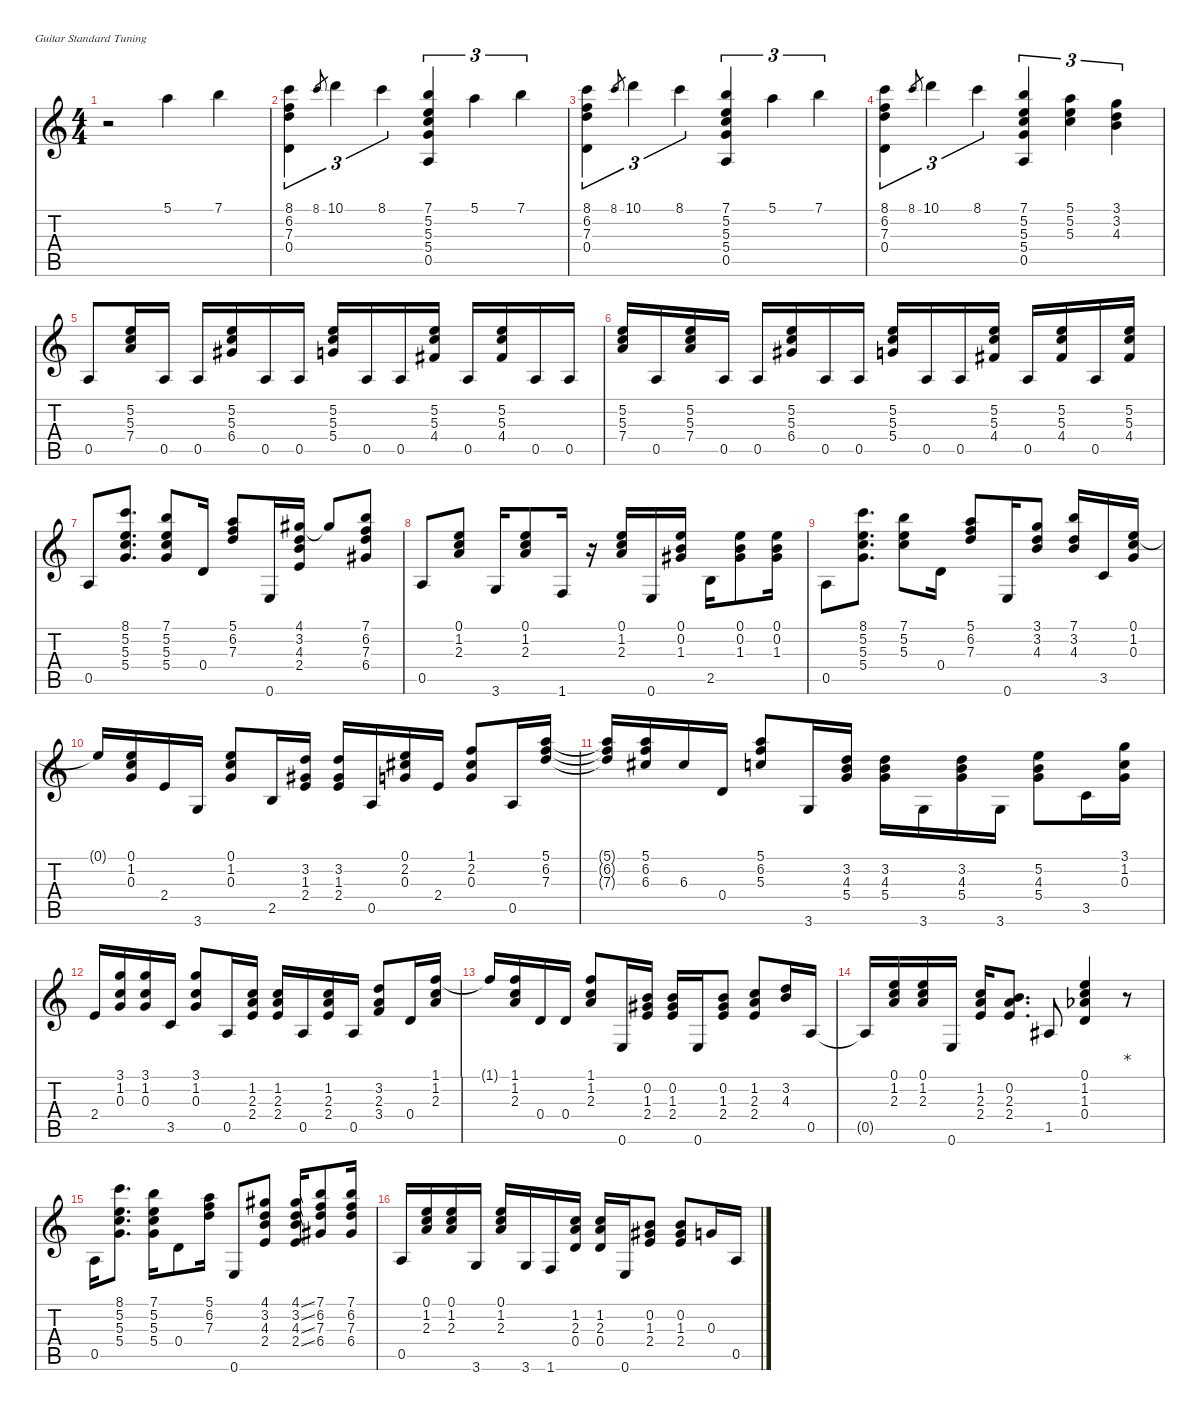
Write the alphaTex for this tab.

\defaultSystemsLayout 4
\hideDynamics
\bracketExtendMode nobrackets
\singleTrackTrackNamePolicy hidden
\multiTrackTrackNamePolicy hidden
\firstSystemTrackNameOrientation horizontal
\otherSystemsTrackNameOrientation horizontal
\extendBarLines
\chordDiagramsInScore
\track ("Guitarra" "n.guit.") {instrument acousticguitarnylon}
\staff {score tabs}
\tuning (E4 B3 G3 D3 A2 E2)
\ts (4 4)
\tempo (87 hide)
\clef g2
\ks c
r.2{dy mf beam Down} 5.1.4{beam Down} 7.1.4{beam Down} |
(8.1 6.2 7.3 0.4).4{tu (3 2) beam Down} 8.1.8{tu (3 2) gr beam Up} 10.1.4{tu (3 2) beam Down} 8.1.4{tu (3 2) beam Down} (7.1 5.2 5.3 5.4 0.5).4{tu (3 2) beam Up} 5.1.4{tu (3 2) beam Down} 7.1.4{tu (3 2) beam Down} |
(8.1 6.2 7.3 0.4).4{tu (3 2) beam Down} 8.1.8{tu (3 2) gr beam Up} 10.1.4{tu (3 2) beam Down} 8.1.4{tu (3 2) beam Down} (7.1 5.2 5.3 5.4 0.5).4{tu (3 2) beam Up} 5.1.4{tu (3 2) beam Down} 7.1.4{tu (3 2) beam Down} |
(8.1 6.2 7.3 0.4).4{tu (3 2) beam Down} 8.1.8{tu (3 2) gr beam Up} 10.1.4{tu (3 2) beam Down} 8.1.4{tu (3 2) beam Down} (7.1 5.2 5.3 5.4 0.5).4{tu (3 2) beam Up} (5.1 5.2 5.3).4{tu (3 2) beam Down} (3.1 3.2 4.3).4{tu (3 2) beam Down} |
0.5.8{beam Up} (5.2 5.3 7.4).16{beam Up} 0.5.16{beam Up} 0.5.16{beam Up} (5.2 5.3 6.4{acc #}).16{beam Up} 0.5.16{beam Up} 0.5.16{beam Up} (5.2 5.3 5.4).16{beam Up} 0.5.16{beam Up} 0.5.16{beam Up} (5.2 5.3 4.4{acc #}).16{beam Up} 0.5.16{beam Up} (5.2 5.3 4.4{acc #}).16{beam Up} 0.5.16{beam Up} 0.5.16{beam Up} |
(5.2 5.3 7.4).16{beam Up} 0.5.16{beam Up} (5.2 5.3 7.4).16{beam Up} 0.5.16{beam Up} 0.5.16{beam Up} (5.2 5.3 6.4{acc #}).16{beam Up} 0.5.16{beam Up} 0.5.16{beam Up} (5.2 5.3 5.4).16{beam Up} 0.5.16{beam Up} 0.5.16{beam Up} (5.2 5.3 4.4{acc #}).16{beam Up} 0.5.16{beam Up} (5.2 5.3 4.4{acc #}).16{beam Up} 0.5.16{beam Up} (5.2 5.3 4.4{acc #}).16{beam Up} |
0.5.8{beam Up} (8.1 5.2 5.3 5.4).8{d beam Up} (7.1 5.2 5.3 5.4).8{beam Up} 0.4.16{beam Up} (5.1 6.2 7.3).8{beam Up} 0.6.16{beam Up} (3.2 4.3 4.1{acc #} 2.4).16{beam Up} 4.1{t acc #}.8{beam Up} (7.1 6.2 7.3 6.4{acc #}).8{beam Up} |
0.5.8{beam Up} (0.1 1.2 2.3).8{beam Up} 3.6.16{beam Up} (0.1 1.2 2.3).8{beam Up} 1.6.16{beam Up} r.16{beam Up} (0.1 1.2 2.3).16{beam Down} 0.6.16{beam Down} (0.1 0.2 1.3{acc #}).16{beam Down} 2.5.16{beam Down} (0.1 0.2 1.3{acc #}).8{beam Down} (0.1 0.2 1.3{acc #}).16{beam Down} |
0.5.8{beam Down} (8.1 5.2 5.3 5.4).8{d beam Down} (7.1 5.2 5.3).8{beam Down} 0.4.16{beam Down} (5.1 6.2 7.3).8{beam Up} 0.6.16{beam Up} (3.2 4.3 3.1).8{beam Up} (7.1 3.2 4.3).16{beam Up} 3.5.16{beam Up} (0.1 1.2 0.3).16{beam Up} |
0.1{t}.16{beam Up} (0.1 1.2 0.3).16{beam Up} 2.4.16{beam Up} 3.6.16{beam Up} (0.1 1.2 0.3).8{beam Up} 2.5.16{beam Up} (3.2 1.3{acc #} 2.4).16{beam Up} (3.2 1.3{acc #} 2.4).16{beam Up} 0.5.16{beam Up} (0.1 2.2{acc #} 0.3).16{beam Up} 2.4.16{beam Up} (1.1 0.3 2.2{acc #}).8{beam Up} 0.5.16{beam Up} (5.1 6.2 7.3).16{beam Up} |
(5.1{t} 6.2{t} 7.3{t}).16{beam Up} (5.1 6.2 6.3{acc #}).16{beam Up} 6.3{acc #}.16{beam Up} 0.4.16{beam Up} (6.2 5.3 5.1).8{beam Up} 3.6.16{beam Up} (5.4 3.2 4.3).16{beam Up} (5.4 3.2 4.3).16{beam Down} 3.6.16{beam Down} (5.4 3.2 4.3).16{beam Down} 3.6.16{beam Down} (5.2 4.3 5.4).8{beam Down} 3.5.16{beam Down} (1.2 3.1 0.3).16{beam Down} |
2.4.16{beam Up} (3.1 1.2 0.3).16{beam Up} (1.2 3.1 0.3).16{beam Up} 3.5.16{beam Up} (3.1 1.2 0.3).8{beam Up} 0.5.16{beam Up} (1.2 2.3 2.4).16{beam Up} (1.2 2.3 2.4).16{beam Up} 0.5.16{beam Up} (1.2 2.3 2.4).16{beam Up} 0.5.16{beam Up} (3.2 2.3 3.4).8{beam Up} 0.4.16{beam Up} (1.1 1.2 2.3).16{beam Up} |
1.1{t}.16{beam Up} (1.2 2.3 1.1).16{beam Up} 0.4.16{beam Up} 0.4.16{beam Up} (1.2 2.3 1.1).8{beam Up} 0.6.16{beam Up} (0.2 1.3{acc #} 2.4).16{beam Up} (0.2 1.3{acc #} 2.4).16{beam Up} 0.6.16{beam Up} (0.2 1.3{acc #} 2.4).8{beam Up} (2.4 1.2 2.3).8{beam Up} (3.2 4.3).16{beam Up} 0.5.16{beam Up} |
0.5{t}.16{beam Up} (0.1 1.2 2.3).16{beam Up} (0.1 1.2 2.3).16{beam Up} 0.6.16{beam Up} (1.2 2.3 2.4).16{beam Up} (2.4 2.3 0.2).8{d beam Up} 1.5{acc #}.8{beam Up} (0.1 1.2 1.3{acc b} 0.4).4{beam Up} r.8{glpt beam Up} |
0.5.16{beam Down} (8.1 5.2 5.3 5.4).8{d beam Down} (7.1 5.2 5.4 5.3).16{beam Down} 0.4.8{beam Down} (6.2 7.3 5.1).16{beam Down} 0.6.8{beam Up} (4.1{acc #} 3.2 4.3 2.4).8{beam Up} (4.1{ss acc #} 3.2{ss} 4.3{ss} 2.4{ss}).16{beam Up} (7.1 6.2 7.3 6.4{acc #}).8{beam Up} (7.1 6.2 7.3 6.4{acc #}).16{beam Up} |
0.5.16{beam Up} (0.1 1.2 2.3).16{beam Up} (0.1 1.2 2.3).16{beam Up} 3.6.16{beam Up} (0.1 1.2 2.3).16{beam Up} 3.6.16{beam Up} 1.6.16{beam Up} (1.2 2.3 0.4).16{beam Up} (1.2 2.3 0.4).16{beam Up} 0.6.16{beam Up} (0.2 1.3{acc #} 2.4).8{beam Up} (0.2 1.3{acc #} 2.4).8{beam Up} 0.3.16{beam Up} 0.5.16{beam Up}
